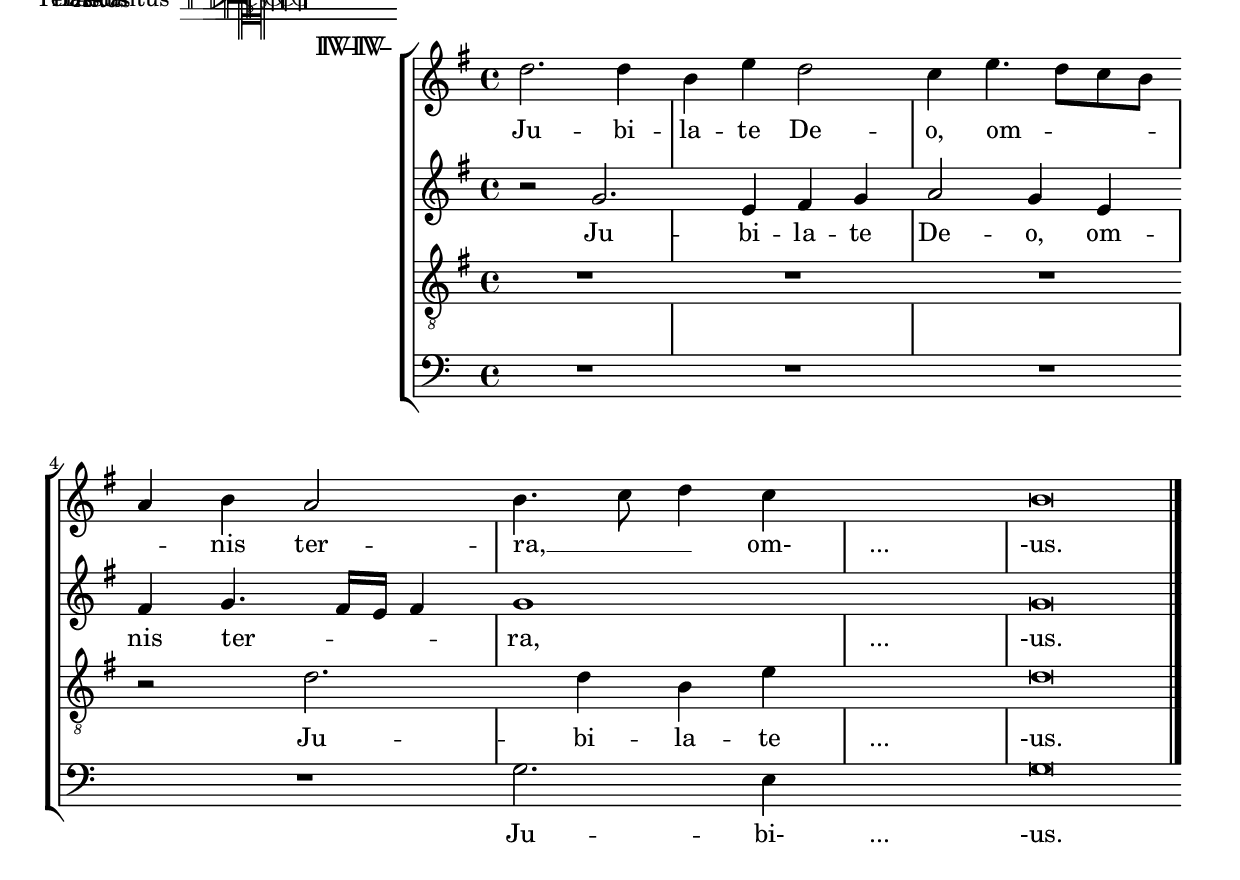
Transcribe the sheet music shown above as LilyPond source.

%% Do not edit this file; it is auto-generated from input/new
%% This file is in the public domain.
\version "2.11.39"
\header {
  lsrtags = "staff-notation,ancient-notation"
  texidoc = "Incipits can be added using the instrument name grob, but
keeping separate the instrument name definition and the incipit definition."
  doctitle = "Incipit"
} % begin verbatim

incipit =
#(define-music-function (parser location incipit-music) (ly:music?)
  #{
    \once \override Staff.InstrumentName #'self-alignment-X = #RIGHT
    \once \override Staff.InstrumentName #'self-alignment-Y = #UP
    \once \override Staff.InstrumentName #'Y-offset = #4
    \once \override Staff.InstrumentName #'padding = #0.3
    \once \override Staff.InstrumentName #'stencil = 
    #(lambda (grob)
       (let* ((instrument-name (ly:grob-property grob 'long-text))
              (layout (ly:output-def-clone (ly:grob-layout grob)))
              (music (make-music 'SequentialMusic
                      'elements (list (make-music 'ContextSpeccedMusic
                                        'context-type 'MensuralStaff
                                        'element (make-music 'PropertySet
                                                   'symbol 'instrumentName
                                                   'value instrument-name))
                                      $incipit-music)))
              (score (ly:make-score music))
              (mm (ly:output-def-lookup layout 'mm))
              (indent (ly:output-def-lookup layout 'indent))
              (width (ly:output-def-lookup layout 'incipit-width))
              (incipit-width (if (number? width)
                                 (* width mm)
                                 (* indent 0.5))))
         (ly:output-def-set-variable! layout 'indent (- indent incipit-width))
         (ly:output-def-set-variable! layout 'line-width indent)
         (ly:output-def-set-variable! layout 'ragged-right #f)
         (ly:output-def-set-variable! layout 'ragged-last #f)
         (ly:output-def-set-variable! layout 'system-count 1)
         (ly:score-add-output-def! score layout)
         (set! (ly:grob-property grob 'long-text)
               (markup #:score score))
         (ly:system-start-text::print grob)))
  #})

%%%%%%%%%%%%%%%%%%%%%%%%%

global = {
  \set Score.skipBars = ##t
  \key g \major
  \time 4/4
  
  %make the staff lines invisible on staves
  \override Staff.BarLine #'transparent = ##t
  \skip 1*8 % the actual music

  % let finis bar go through all staves
  \override Staff.BarLine #'transparent = ##f

  % finis bar
  \bar "|."
}

discantusIncipit = <<
  \new MensuralVoice = discantusIncipit <<
    \repeat unfold 9 { s1 \noBreak }
    {
      \clef "neomensural-c1"
      \key f \major
      \time 2/2
      c''1. 
    }
  >>
  \new Lyrics \lyricsto discantusIncipit { IV- }
>>

discantusNotes = {
  \transpose c' c'' {
    \clef "treble"
    d'2. d'4 |
    b e' d'2 |
    c'4 e'4.( d'8 c' b |
    a4) b a2 |
    b4.( c'8 d'4) c'4 |
    \once \override NoteHead #'transparent = ##t c'1 |
    b\breve |
  }
}

discantusLyrics = \lyricmode {
  Ju -- bi -- |
  la -- te De -- |
  o, om --
  nis ter -- |
  ra, __ om- |
  "..." |
  -us. |
}

altusIncipit = <<
  \new MensuralVoice = altusIncipit <<
    \repeat unfold 9 { s1 \noBreak }
    {
      \clef "neomensural-c3"
      \key f \major
      \time 2/2
      r1 f'1. 
    }
  >>
  \new Lyrics \lyricsto altusIncipit { IV- }
>>

altusNotes = {
  \transpose c' c'' {
    \clef "treble"
    r2 g2. e4 fis g | % two bars
    a2 g4 e |
    fis g4.( fis16 e fis4) |
    g1 |
    \once \override NoteHead #'transparent = ##t g1 |
    g\breve |
  }
}

altusLyrics = \lyricmode {
  Ju -- bi -- la -- te | % two bars
  De -- o, om -- |
  nis ter -- ra, |
  "..." |
  -us. |
}

tenorIncipit = <<
  \new MensuralVoice = tenorIncipit <<
    \repeat unfold 9 { s1 \noBreak }
    {
      \clef "neomensural-c4"
      \key f \major
      \time 2/2
      r\longa
      r\breve
      r1 c'1.
    }
  >>
  \new Lyrics \lyricsto tenorIncipit { IV- }
>>

tenorNotes = {
  \transpose c' c' {
    \once \override Staff.VerticalAxisGroup #'minimum-Y-extent = #'(-6 . 3)
    \clef "treble_8"
    R1 |
    R1 |
    R1 |
    r2 d'2. d'4 b e' | % two bars
    \once \override NoteHead #'transparent = ##t e'1 |
    d'\breve |
  }
}

tenorLyrics = \lyricmode {
  Ju -- bi -- la -- te | % two bars
  "..." |
  -us. 
}

bassusIncipit = <<
  \new MensuralVoice = bassusIncipit <<
    \repeat unfold 9 { s1 \noBreak }
    {
      \clef "bass"
      \key f \major
      \time 2/2
      %% incipit
      r\maxima
      f1.
    }
  >>
  \new Lyrics \lyricsto bassusIncipit { IV- }
>>

bassusNotes = {
  \transpose c' c' {
    \clef "bass"
    R1 |
    R1 |
    R1 |
    R1 |
    g2. e4 |
    \once \override NoteHead #'transparent = ##t e1 |
    g\breve |
  }
}

bassusLyrics = \lyricmode {
  Ju -- bi- |
  "..." |
  -us. 
}

\score {
  <<
    \new StaffGroup = choirStaff <<
      \new Voice = "discantusNotes" <<
        \global 
        \set Staff.instrumentName = "Discantus"
        \incipit \discantusIncipit
        \discantusNotes
      >>
      \new Lyrics = "discantusLyrics" \lyricsto discantusNotes { \discantusLyrics }
      \new Voice = "altusNotes" <<
        \global 
        \set Staff.instrumentName = "Altus"
        \incipit \altusIncipit
        \altusNotes
      >>
      \new Lyrics = "altusLyrics" \lyricsto altusNotes { \altusLyrics }
      \new Voice = "tenorNotes" <<
        \global 
        \set Staff.instrumentName = "Tenor"
        \incipit \tenorIncipit
        \tenorNotes
      >>
      \new Lyrics = "tenorLyrics" \lyricsto tenorNotes { \tenorLyrics }
      \new Voice = "bassusNotes" <<
        \set Staff.instrumentName = "Bassus"
        \incipit \bassusIncipit
        \bassusNotes
      >>
    >>
    \new Lyrics = "bassusLyrics" \lyricsto bassusNotes { \bassusLyrics } 
    %% Keep the bass lyrics outside of the staff group to avoid bar lines
    %% between the lyrics.
  >>
  \layout {
    \context {
      \Score
      %% no bars in staves
      \override BarLine #'transparent = ##t
    }
    %% the next three instructions keep the lyrics between the barlines
    \context {
      \Lyrics 
      \consists "Bar_engraver" 
      \override BarLine #'transparent = ##t
    } 
    \context { \StaffGroup \consists "Separating_line_group_engraver" }
    \context {
      \Voice
      %% no slurs
      \override Slur #'transparent = ##t
      %% Comment in the below "\remove" command to allow line
      %% breaking also at those barlines where a note overlaps
      %% into the next bar.  The command is commented out in this
      %% short example score, but especially for large scores, you
      %% will typically yield better line breaking and thus improve
      %% overall spacing if you comment in the following command.
      %%\remove "Forbid_line_break_engraver"
    }
    indent=6\cm
    incipit-width = 4\cm
  }
}
